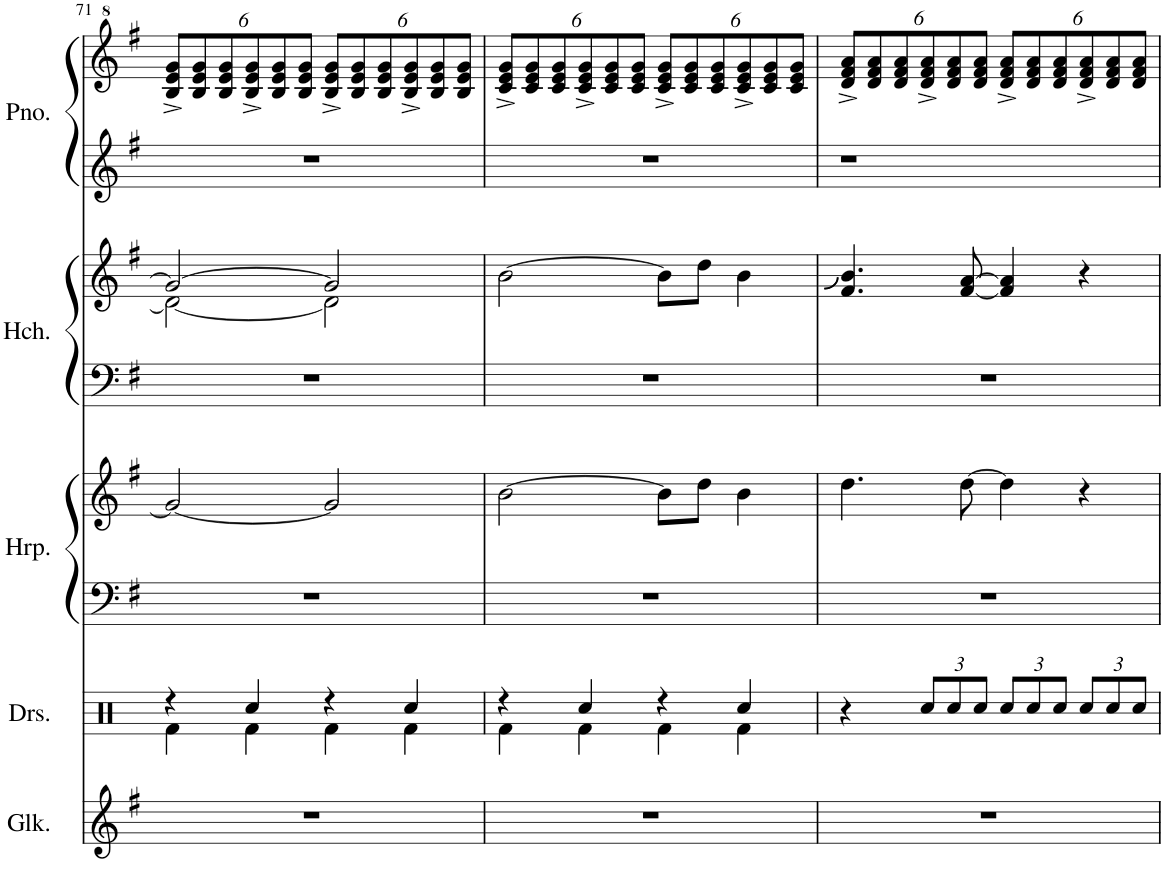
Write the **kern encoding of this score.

**kern	**kern	**kern	**kern	**kern	**kern	**kern	**kern
*part5	*part4	*part3	*part3	*part2	*part2	*part1	*part1
*staff8	*staff7	*staff6	*staff5	*staff4	*staff3	*staff2	*staff1
*I"Glockenspiel	*I"Drumset	*I"Harp	*	*I"Harpsichord	*	*I"Piano	*
*I'Glk.	*I'Drs.	*I'Hrp.	*	*I'Hch.	*	*I'Pno.	*
!!LO:PB:g=z
*clefG2	*clefX	*clefF4	*clefG2	*clefF4	*clefG2	*clefG2	*clefG^2
*Trd-14c-24	*	*	*	*	*	*	*
*k[f#]	*k[]	*k[f#]	*k[f#]	*k[f#]	*k[f#]	*k[f#]	*k[f#]
*M4/4	*M4/4	*M4/4	*M4/4	*M4/4	*M4/4	*M4/4	*M4/4
=71	=71	=71	=71	=71	=71	=71	=71
*	*^	*	*	*	*^	*	*
*	*	*	*	*	*	*	*	*	*Xbrackettup
1r	4r	4Rf\	1r	2g/_	1r	2g/_	2d\_	1r	12b/^ 12ee/^ 12gg/^L
.	.	.	.	.	.	.	.	.	12b/ 12ee/ 12gg/
.	.	.	.	.	.	.	.	.	12b/ 12ee/ 12gg/
.	4Rcc/	4Rf\	.	.	.	.	.	.	12b/^ 12ee/^ 12gg/^
.	.	.	.	.	.	.	.	.	12b/ 12ee/ 12gg/
.	.	.	.	.	.	.	.	.	12b/ 12ee/ 12gg/J
.	4r	4Rf\	.	2g/]	.	2g/]	2d\]	.	12b/^ 12ee/^ 12gg/^L
.	.	.	.	.	.	.	.	.	12b/ 12ee/ 12gg/
.	.	.	.	.	.	.	.	.	12b/ 12ee/ 12gg/
.	4Rcc/	4Rf\	.	.	.	.	.	.	12b/^ 12ee/^ 12gg/^
.	.	.	.	.	.	.	.	.	12b/ 12ee/ 12gg/
.	.	.	.	.	.	.	.	.	12b/ 12ee/ 12gg/J
*	*	*	*	*	*	*v	*v	*	*
=72	=72	=72	=72	=72	=72	=72	=72	=72
1r	4r	4Rf\	1r	[2b\	1r	[2b\	1r	12cc/^ 12ee/^ 12gg/^L
.	.	.	.	.	.	.	.	12cc/ 12ee/ 12gg/
.	.	.	.	.	.	.	.	12cc/ 12ee/ 12gg/
.	4Rcc/	4Rf\	.	.	.	.	.	12cc/^ 12ee/^ 12gg/^
.	.	.	.	.	.	.	.	12cc/ 12ee/ 12gg/
.	.	.	.	.	.	.	.	12cc/ 12ee/ 12gg/J
.	4r	4Rf\	.	8b\L]	.	8b\L]	.	12cc/^ 12ee/^ 12gg/^L
.	.	.	.	.	.	.	.	12cc/ 12ee/ 12gg/
.	.	.	.	8dd\J	.	8dd\J	.	.
.	.	.	.	.	.	.	.	12cc/ 12ee/ 12gg/
.	4Rcc/	4Rf\	.	4b\	.	4b\	.	12cc/^ 12ee/^ 12gg/^
.	.	.	.	.	.	.	.	12cc/ 12ee/ 12gg/
.	.	.	.	.	.	.	.	12cc/ 12ee/ 12gg/J
*	*v	*v	*	*	*	*	*	*
=73	=73	=73	=73	=73	=73	=73	=73
1r	4r	1r	4.dd\	1r	4.f#/ 4.b/	1r	12dd/^ 12ff#/^ 12aa/^L
.	.	.	.	.	.	.	12dd/ 12ff#/ 12aa/
.	.	.	.	.	.	.	12dd/ 12ff#/ 12aa/
*	*Xbrackettup	*	*	*	*	*	*
.	12Rcc/L	.	.	.	.	.	12dd/^ 12ff#/^ 12aa/^
.	12Rcc/	.	.	.	.	.	12dd/ 12ff#/ 12aa/
.	.	.	[8dd\	.	[8f#/ [8a/	.	.
.	12Rcc/J	.	.	.	.	.	12dd/ 12ff#/ 12aa/J
.	12Rcc/L	.	4dd\]	.	4f#/] 4a/]	.	12dd/^ 12ff#/^ 12aa/^L
.	12Rcc/	.	.	.	.	.	12dd/ 12ff#/ 12aa/
.	12Rcc/J	.	.	.	.	.	12dd/ 12ff#/ 12aa/
.	12Rcc/L	.	4r	.	4r	.	12dd/^ 12ff#/^ 12aa/^
.	12Rcc/	.	.	.	.	.	12dd/ 12ff#/ 12aa/
.	12Rcc/J	.	.	.	.	.	12dd/ 12ff#/ 12aa/J
=	=	=	=	=	=	=	=
*-	*-	*-	*-	*-	*-	*-	*-
